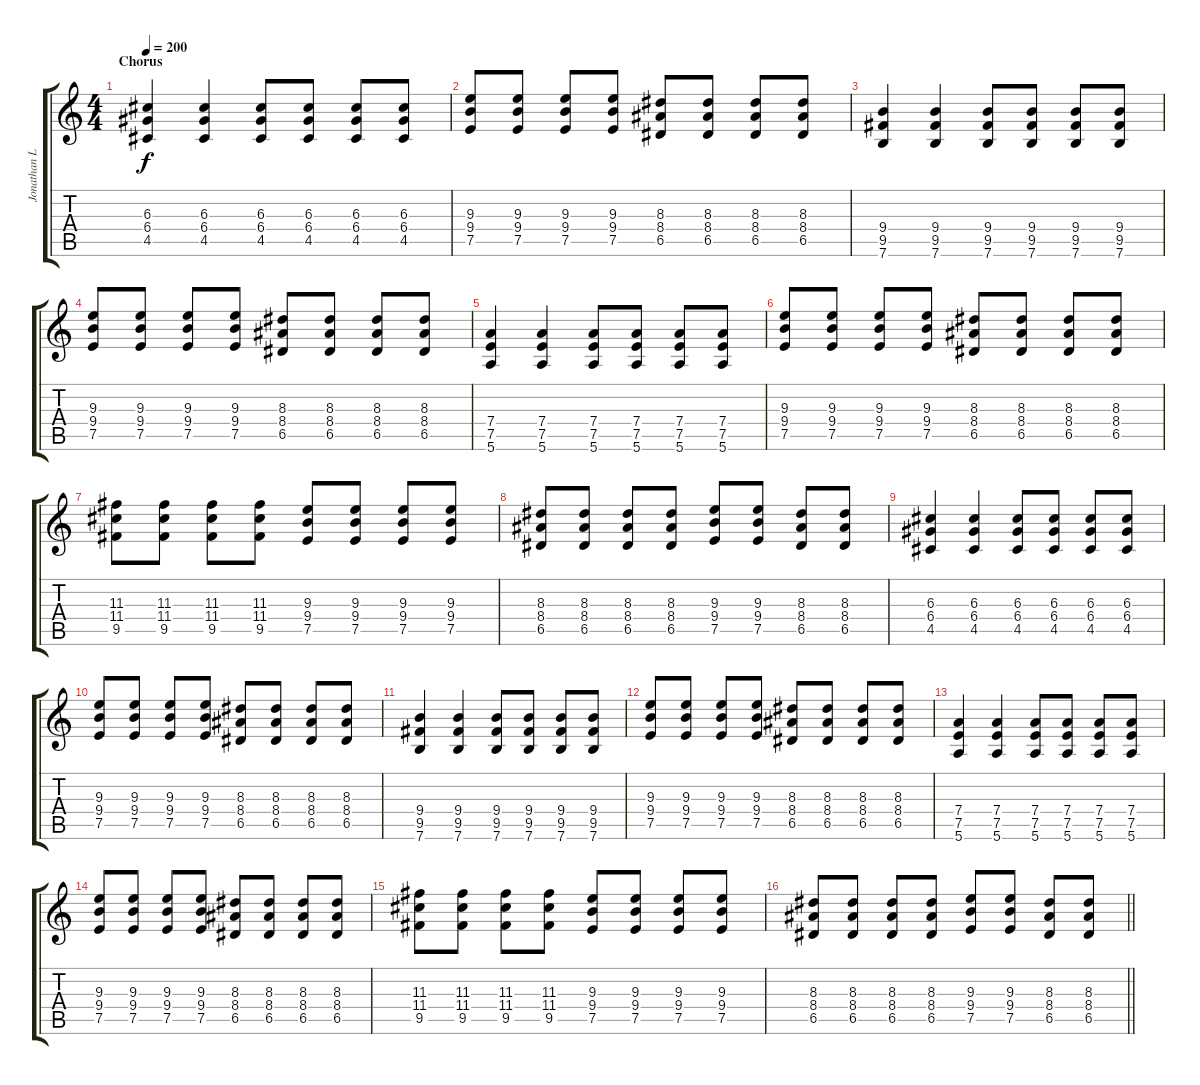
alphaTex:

\track ("Jonathan Le Landais" "Jonathan L") {instrument distortionguitar}
\staff {score tabs}
\tuning (E4 B3 G3 D3 A2 E2) {hide}
\ts (4 4)
\section ("" "Chorus")
\tempo 200
\clef g2
\ks c
(6.3 6.4 4.5).4{dy f} (6.3 6.4 4.5).4 (6.3 6.4 4.5).8 (6.3 6.4 4.5).8 (6.3 6.4 4.5).8 (6.3 6.4 4.5).8 |
(9.3 9.4 7.5).8 (9.3 9.4 7.5).8 (9.3 9.4 7.5).8 (9.3 9.4 7.5).8 (8.3 8.4 6.5).8 (8.3 8.4 6.5).8 (8.3 8.4 6.5).8 (8.3 8.4 6.5).8 |
(9.4 9.5 7.6).4 (9.4 9.5 7.6).4 (9.4 9.5 7.6).8 (9.4 9.5 7.6).8 (9.4 9.5 7.6).8 (9.4 9.5 7.6).8 |
(9.3 9.4 7.5).8 (9.3 9.4 7.5).8 (9.3 9.4 7.5).8 (9.3 9.4 7.5).8 (8.3 8.4 6.5).8 (8.3 8.4 6.5).8 (8.3 8.4 6.5).8 (8.3 8.4 6.5).8 |
(7.4 7.5 5.6).4 (7.4 7.5 5.6).4 (7.4 7.5 5.6).8 (7.4 7.5 5.6).8 (7.4 7.5 5.6).8 (7.4 7.5 5.6).8 |
(9.3 9.4 7.5).8 (9.3 9.4 7.5).8 (9.3 9.4 7.5).8 (9.3 9.4 7.5).8 (8.3 8.4 6.5).8 (8.3 8.4 6.5).8 (8.3 8.4 6.5).8 (8.3 8.4 6.5).8 |
(11.3 11.4 9.5).8 (11.3 11.4 9.5).8 (11.3 11.4 9.5).8 (11.3 11.4 9.5).8 (9.3 9.4 7.5).8 (9.3 9.4 7.5).8 (9.3 9.4 7.5).8 (9.3 9.4 7.5).8 |
(8.3 8.4 6.5).8 (8.3 8.4 6.5).8 (8.3 8.4 6.5).8 (8.3 8.4 6.5).8 (9.3 9.4 7.5).8 (9.3 9.4 7.5).8 (8.3 8.4 6.5).8 (8.3 8.4 6.5).8 |
(6.3 6.4 4.5).4 (6.3 6.4 4.5).4 (6.3 6.4 4.5).8 (6.3 6.4 4.5).8 (6.3 6.4 4.5).8 (6.3 6.4 4.5).8 |
(9.3 9.4 7.5).8 (9.3 9.4 7.5).8 (9.3 9.4 7.5).8 (9.3 9.4 7.5).8 (8.3 8.4 6.5).8 (8.3 8.4 6.5).8 (8.3 8.4 6.5).8 (8.3 8.4 6.5).8 |
(9.4 9.5 7.6).4 (9.4 9.5 7.6).4 (9.4 9.5 7.6).8 (9.4 9.5 7.6).8 (9.4 9.5 7.6).8 (9.4 9.5 7.6).8 |
(9.3 9.4 7.5).8 (9.3 9.4 7.5).8 (9.3 9.4 7.5).8 (9.3 9.4 7.5).8 (8.3 8.4 6.5).8 (8.3 8.4 6.5).8 (8.3 8.4 6.5).8 (8.3 8.4 6.5).8 |
(7.4 7.5 5.6).4 (7.4 7.5 5.6).4 (7.4 7.5 5.6).8 (7.4 7.5 5.6).8 (7.4 7.5 5.6).8 (7.4 7.5 5.6).8 |
(9.3 9.4 7.5).8 (9.3 9.4 7.5).8 (9.3 9.4 7.5).8 (9.3 9.4 7.5).8 (8.3 8.4 6.5).8 (8.3 8.4 6.5).8 (8.3 8.4 6.5).8 (8.3 8.4 6.5).8 |
(11.3 11.4 9.5).8 (11.3 11.4 9.5).8 (11.3 11.4 9.5).8 (11.3 11.4 9.5).8 (9.3 9.4 7.5).8 (9.3 9.4 7.5).8 (9.3 9.4 7.5).8 (9.3 9.4 7.5).8 |
\barLineRight lightlight
(8.3 8.4 6.5).8 (8.3 8.4 6.5).8 (8.3 8.4 6.5).8 (8.3 8.4 6.5).8 (9.3 9.4 7.5).8 (9.3 9.4 7.5).8 (8.3 8.4 6.5).8 (8.3 8.4 6.5).8
